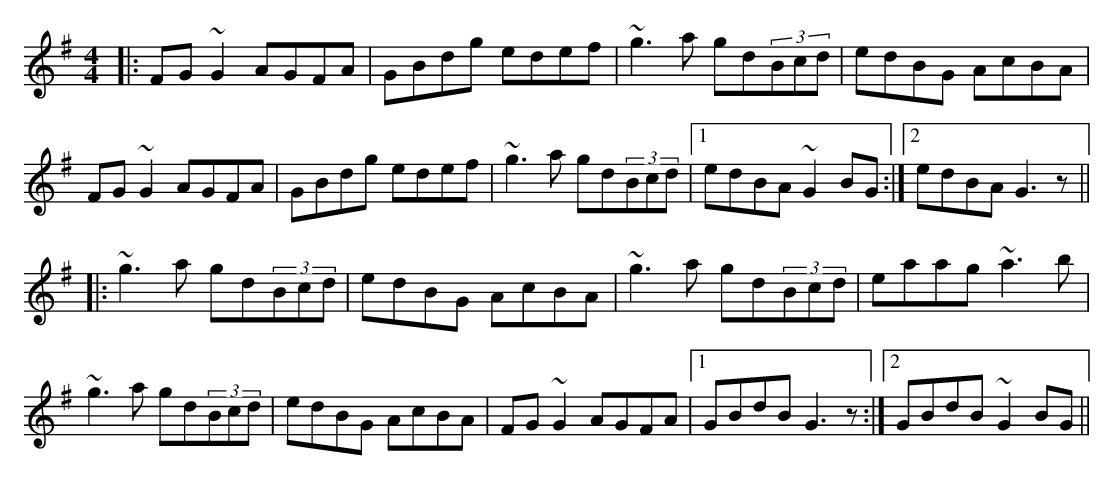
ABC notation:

X:1
M:4/4
K:G
|:FG~G2 AGFA|GBdg edef|~g3a gd(3Bcd|edBG AcBA|
FG~G2 AGFA|GBdg edef|~g3a gd(3Bcd|1 edBA ~G2BG:|2 edBA G3z||
|:~g3a gd(3Bcd|edBG AcBA|~g3a gd(3Bcd|eaag ~a3b|
~g3a gd(3Bcd|edBG AcBA|FG~G2 AGFA|1 GBdB G3z:|2 GBdB ~G2BG||
